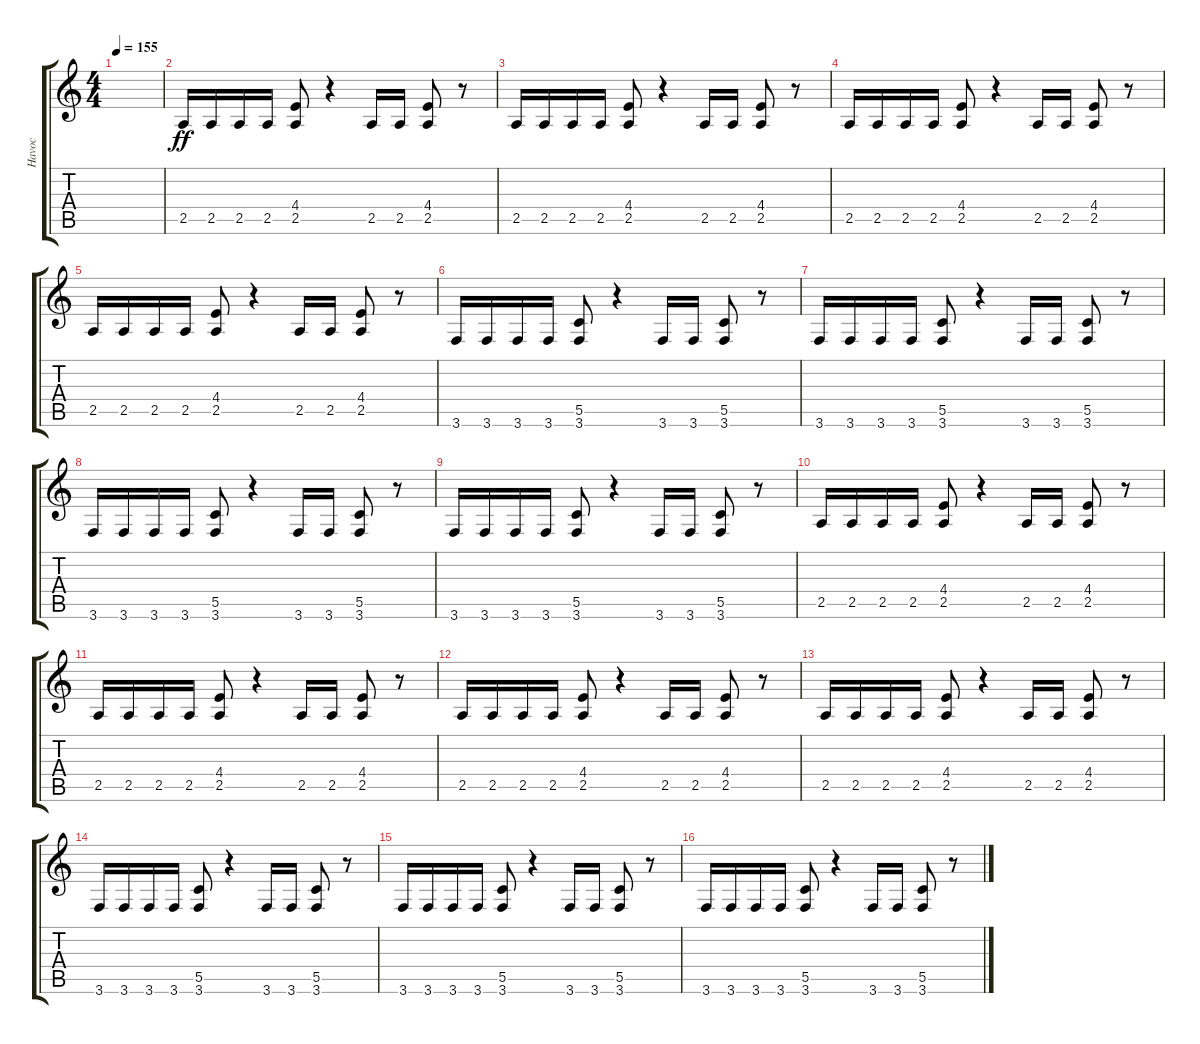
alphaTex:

\track ("Havoc" "Havoc") {instrument distortionguitar}
\staff {score tabs}
\tuning (D4 A3 F3 C3 G2 D2) {hide}
\ts (4 4)
\tempo 155
\clef g2
\ks c
|
2.5.16{dy ff} 2.5.16 2.5.16 2.5.16 (4.4 2.5).8 r.4 2.5.16 2.5.16 (4.4 2.5).8 r.8 |
2.5.16 2.5.16 2.5.16 2.5.16 (4.4 2.5).8 r.4 2.5.16 2.5.16 (4.4 2.5).8 r.8 |
2.5.16 2.5.16 2.5.16 2.5.16 (4.4 2.5).8 r.4 2.5.16 2.5.16 (4.4 2.5).8 r.8 |
2.5.16 2.5.16 2.5.16 2.5.16 (4.4 2.5).8 r.4 2.5.16 2.5.16 (4.4 2.5).8 r.8 |
3.6.16 3.6.16 3.6.16 3.6.16 (5.5 3.6).8 r.4 3.6.16 3.6.16 (5.5 3.6).8 r.8 |
3.6.16 3.6.16 3.6.16 3.6.16 (5.5 3.6).8 r.4 3.6.16 3.6.16 (5.5 3.6).8 r.8 |
3.6.16 3.6.16 3.6.16 3.6.16 (5.5 3.6).8 r.4 3.6.16 3.6.16 (5.5 3.6).8 r.8 |
3.6.16 3.6.16 3.6.16 3.6.16 (5.5 3.6).8 r.4 3.6.16 3.6.16 (5.5 3.6).8 r.8 |
2.5.16 2.5.16 2.5.16 2.5.16 (4.4 2.5).8 r.4 2.5.16 2.5.16 (4.4 2.5).8 r.8 |
2.5.16 2.5.16 2.5.16 2.5.16 (4.4 2.5).8 r.4 2.5.16 2.5.16 (4.4 2.5).8 r.8 |
2.5.16 2.5.16 2.5.16 2.5.16 (4.4 2.5).8 r.4 2.5.16 2.5.16 (4.4 2.5).8 r.8 |
2.5.16 2.5.16 2.5.16 2.5.16 (4.4 2.5).8 r.4 2.5.16 2.5.16 (4.4 2.5).8 r.8 |
3.6.16 3.6.16 3.6.16 3.6.16 (5.5 3.6).8 r.4 3.6.16 3.6.16 (5.5 3.6).8 r.8 |
3.6.16 3.6.16 3.6.16 3.6.16 (5.5 3.6).8 r.4 3.6.16 3.6.16 (5.5 3.6).8 r.8 |
3.6.16 3.6.16 3.6.16 3.6.16 (5.5 3.6).8 r.4 3.6.16 3.6.16 (5.5 3.6).8 r.8
